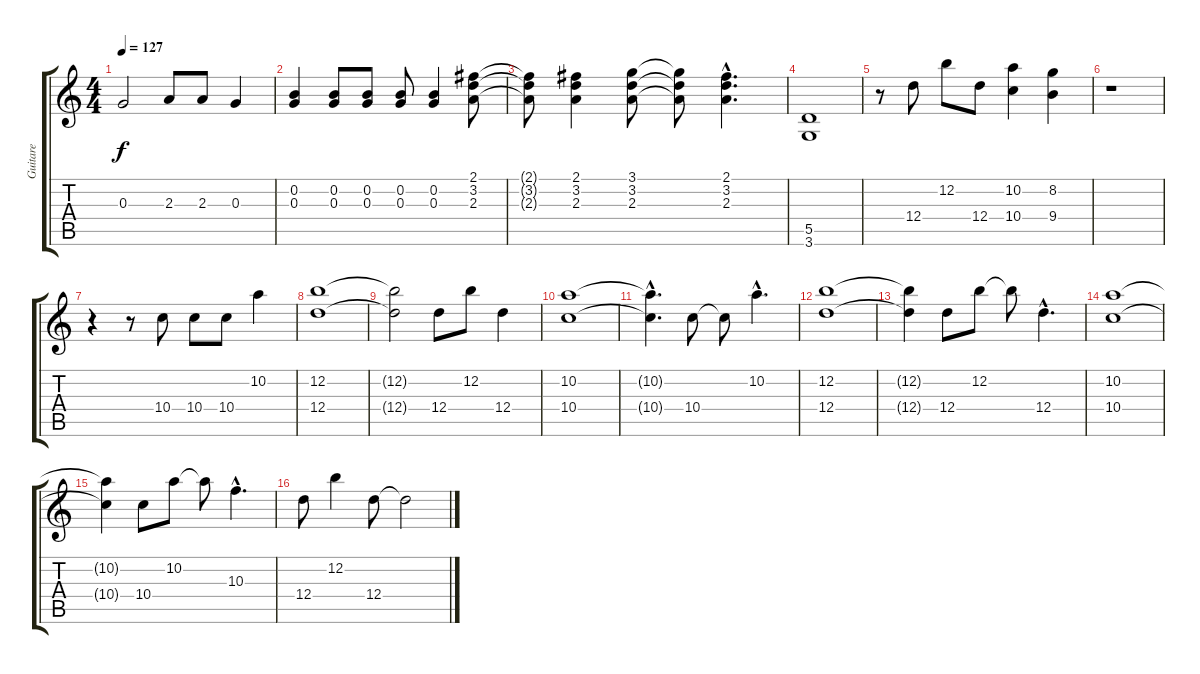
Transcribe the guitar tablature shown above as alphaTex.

\track ("Guitare" "Guitare") {instrument distortionguitar}
\staff {score tabs}
\tuning (E4 B3 G3 D3 A2 E2) {hide}
\ts (4 4)
\tempo 127
\clef g2
\ks c
0.3{t}.2{dy f} 2.3.8 2.3.8 0.3.4 |
(0.2 0.3).4 (0.2 0.3).8 (0.2 0.3).8 (0.2 0.3).8 (0.2 0.3).4 (2.1 3.2 2.3).8 |
(2.1{t} 3.2{t} 2.3{t}).8 (2.1 3.2 2.3).4 (3.1 3.2 2.3).8 (3.1{t} 3.2{t} 2.3{t}).8 (2.1{hac} 3.2{hac} 2.3{hac}).4{d} |
(5.5 3.6).1 |
r.8 12.4.8 12.2.8 12.4.8 (10.2 10.4).4 (8.2 9.4).4 |
r.1 |
r.4 r.8 10.4.8 10.4.8 10.4.8 10.2.4 |
(12.2 12.4).1 |
(12.2{t} 12.4{t}).2 12.4.8 12.2.8 12.4.4 |
(10.2 10.4).1 |
(10.2{hac t} 10.4{hac t}).4{d} 10.4.8 10.4{t}.8 10.2{hac}.4{d} |
(12.2 12.4).1 |
(12.2{t} 12.4{t}).4 12.4.8 12.2.8 12.2{t}.8 12.4{hac}.4{d} |
(10.2 10.4).1 |
(10.2{t} 10.4{t}).4 10.4.8 10.2.8 10.2{t}.8 10.3{hac}.4{d} |
12.4.8 12.2.4 12.4.8 12.4{t}.2
